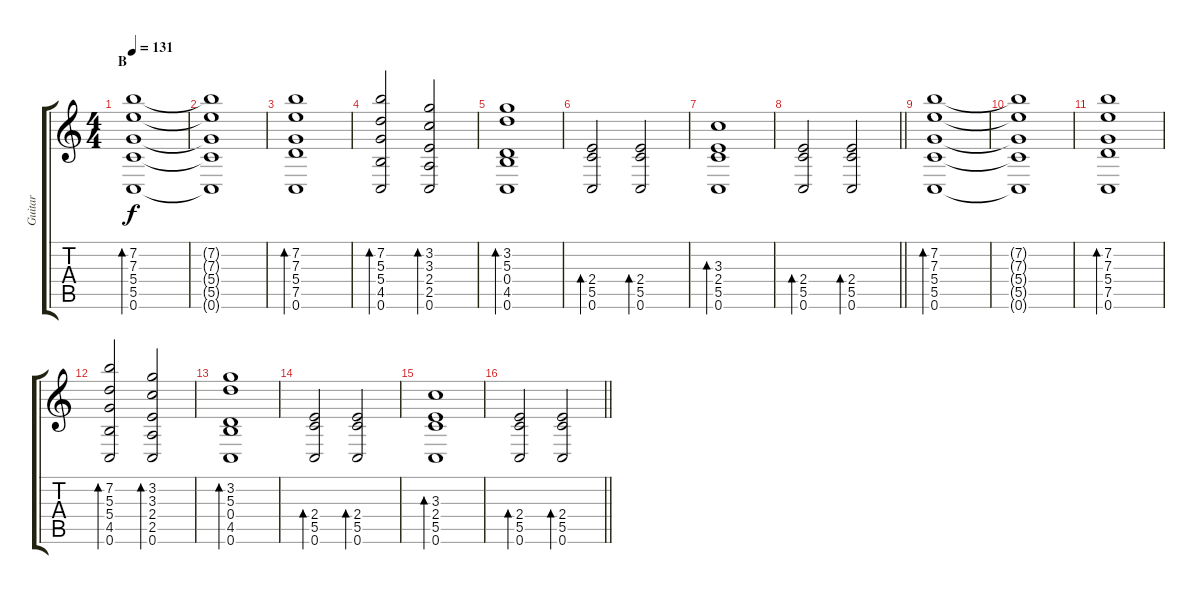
\track ("Guitar" "Guitar") {instrument distortionguitar}
\staff {score tabs}
\tuning (G4 E4 A3 D3 G2 C2) {hide}
\ts (4 4)
\section ("" "B")
\tempo 131
\clef g2
\ks c
(7.2 7.3 5.4 5.5 0.6).1{bd 480 dy f instrument electricguitarclean} |
(7.2{t} 7.3{t} 5.4{t} 5.5{t} 0.6{t}).1 |
(7.2 7.3 5.4 7.5 0.6).1{bd 480} |
(7.2 5.3 5.4 4.5 0.6).2{bd 480} (3.2 3.3 2.4 2.5 0.6).2{bd 480} |
(3.2 5.3 0.4 4.5 0.6).1{bd 480} |
(2.4 5.5 0.6).2{bd 240} (2.4 5.5 0.6).2{bd 240} |
(3.3 2.4 5.5 0.6).1{bd 480} |
\barLineRight lightlight
(2.4 5.5 0.6).2{bd 240} (2.4 5.5 0.6).2{bd 480} |
(7.2 7.3 5.4 5.5 0.6).1{bd 480} |
(7.2{t} 7.3{t} 5.4{t} 5.5{t} 0.6{t}).1 |
(7.2 7.3 5.4 7.5 0.6).1{bd 480} |
(7.2 5.3 5.4 4.5 0.6).2{bd 480} (3.2 3.3 2.4 2.5 0.6).2{bd 480} |
(3.2 5.3 0.4 4.5 0.6).1{bd 480} |
(2.4 5.5 0.6).2{bd 240} (2.4 5.5 0.6).2{bd 240} |
(3.3 2.4 5.5 0.6).1{bd 480} |
\barLineRight lightlight
(2.4 5.5 0.6).2{bd 240} (2.4 5.5 0.6).2{bd 480}
